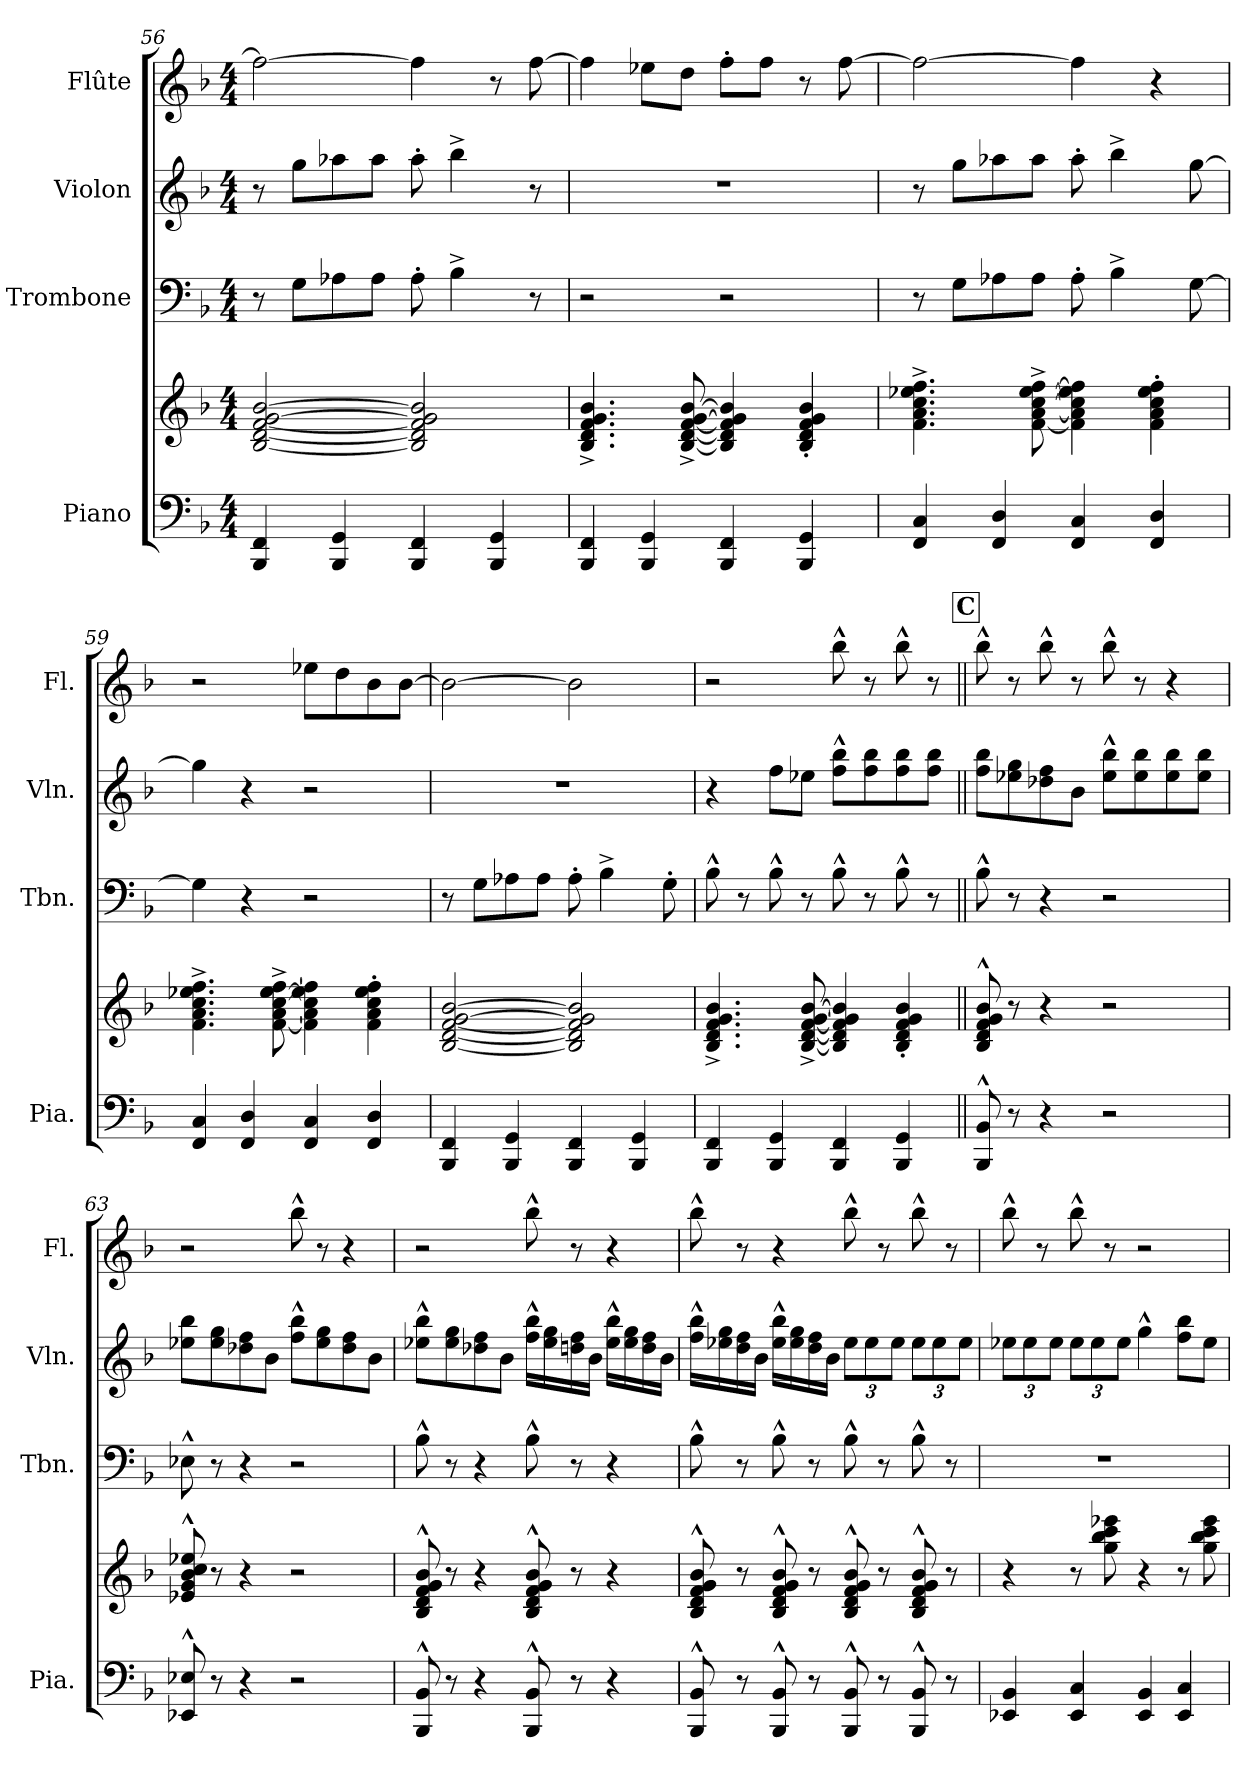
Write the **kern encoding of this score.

**kern	**kern	**kern	**kern	**kern
*part4	*part4	*part3	*part2	*part1
*staff5	*staff4	*staff3	*staff2	*staff1
*I"Piano	*	*I"Trombone	*I"Violon	*I"Flûte
*I'Pia.	*	*I'Tbn.	*I'Vln.	*I'Fl.
!!LO:PB:g=z
*clefF4	*clefG2	*clefF4	*clefG2	*clefG2
*k[b-]	*k[b-]	*k[b-]	*k[b-]	*k[b-]
*M4/4	*M4/4	*M4/4	*M4/4	*M4/4
=56	=56	=56	=56	=56
4BBB-/ 4FF/	[2B-/ [2d/ [2f/ [2g/ [2b-/	8r	8r	2ff\_
.	.	8G\L	8gg\L	.
4BBB-/ 4GG/	.	8A-X\	8aa-X\	.
.	.	8A-\J	8aa-\J	.
4BBB-/ 4FF/	2B-/] 2d/] 2f/] 2g/] 2b-/]	8A-'\	8aa-'\	4ff\]
.	.	4B-^\	4bb-^\	.
4BBB-/ 4GG/	.	.	.	8r
.	.	8r	8r	[8ff\
=57	=57	=57	=57	=57
4BBB-/ 4FF/	4.B-/^ 4.d/^ 4.f/^ 4.g/^ 4.b-/^	2r	1r	4ff\]
4BBB-/ 4GG/	.	.	.	8ee-X\L
.	[8B-/^ [8d/^ [8f/^ [8g/^ [8b-/^	.	.	8dd\J
4BBB-/ 4FF/	4B-/] 4d/] 4f/] 4g/] 4b-/]	2r	.	8ff'\L
.	.	.	.	8ff\J
4BBB-/ 4GG/	4B-/' 4d/' 4f/' 4g/' 4b-/'	.	.	8r
.	.	.	.	[8ff\
=58	=58	=58	=58	=58
4FF/ 4C/	4.f\^ 4.a\^ 4.cc\^ 4.ee-X\^ 4.ff\^	8r	8r	2ff\_
.	.	8G\L	8gg\L	.
4FF/ 4D/	.	8A-X\	8aa-X\	.
.	[8f\^ [8a\^ [8cc\^ [8ee-\^ [8ff\^	8A-\J	8aa-\J	.
4FF/ 4C/	4f\] 4a\] 4cc\] 4ee-\] 4ff\]	8A-'\	8aa-'\	4ff\]
.	.	4B-^\	4bb-^\	.
4FF/ 4D/	4f\' 4a\' 4cc\' 4ee-\' 4ff\'	.	.	4r
.	.	[8G\	[8gg\	.
=59	=59	=59	=59	=59
4FF/ 4C/	4.f\^ 4.a\^ 4.cc\^ 4.ee-X\^ 4.ff\^	4G\]	4gg\]	2r
4FF/ 4D/	.	4r	4r	.
.	[8f\^ [8a\^ [8cc\^ [8ee-\^ [8ff\^	.	.	.
4FF/ 4C/	4f\] 4a\] 4cc\] 4ee-\] 4ff\]	2r	2r	8ee-X\L
.	.	.	.	8dd\
4FF/ 4D/	4f\' 4a\' 4cc\' 4ee-\' 4ff\'	.	.	8b-\
.	.	.	.	[8b-\J
!!LO:LB:g=z
=60	=60	=60	=60	=60
4BBB-/ 4FF/	[2B-/ [2d/ [2f/ [2g/ [2b-/	8r	1r	2b-\_
.	.	8G\L	.	.
4BBB-/ 4GG/	.	8A-X\	.	.
.	.	8A-\J	.	.
4BBB-/ 4FF/	2B-/] 2d/] 2f/] 2g/] 2b-/]	8A-'\	.	2b-\]
.	.	4B-^\	.	.
4BBB-/ 4GG/	.	.	.	.
.	.	8G'\	.	.
=61	=61	=61	=61	=61
4BBB-/ 4FF/	4.B-/^ 4.d/^ 4.f/^ 4.g/^ 4.b-/^	8B-^^\	4r	2r
.	.	8r	.	.
4BBB-/ 4GG/	.	8B-^^\	8ff\L	.
.	[8B-/^ [8d/^ [8f/^ [8g/^ [8b-/^	8r	8ee-X\J	.
4BBB-/ 4FF/	4B-/] 4d/] 4f/] 4g/] 4b-/]	8B-^^\	8ff\^^ 8bb-\^^L	8bb-^^\
.	.	8r	8ff\ 8bb-\	8r
4BBB-/ 4GG/	4B-/' 4d/' 4f/' 4g/' 4b-/'	8B-^^\	8ff\ 8bb-\	8bb-^^\
.	.	8r	8ff\ 8bb-\J	8r
!!LO:REH:place=s1:a:B:fs=14:t=C
=62||	=62||	=62||	=62||	=62||
8BBB-/^^ 8BB-/^^	8B-/^^ 8d/^^ 8f/^^ 8g/^^ 8b-/^^	8B-^^\	8ff\ 8bb-\L	8bb-^^\
8r	8r	8r	8ee-X\ 8gg\	8r
4r	4r	4r	8dd-X\ 8ff\	8bb-^^\
.	.	.	8b-\J	8r
2r	2r	2r	8ee-\^^ 8bb-\^^L	8bb-^^\
.	.	.	8ee-\ 8bb-\	8r
.	.	.	8ee-\ 8bb-\	4r
.	.	.	8ee-\ 8bb-\J	.
=63	=63	=63	=63	=63
8EE-X/^^ 8E-X/^^	8e-X/^^ 8g/^^ 8b-/^^ 8cc/^^ 8ee-X/^^	8E-X^^\	8ee-X\ 8bb-\L	2r
8r	8r	8r	8ee-\ 8gg\	.
4r	4r	4r	8dd-X\ 8ff\	.
.	.	.	8b-\J	.
2r	2r	2r	8ff\^^ 8bb-\^^L	8bb-^^\
.	.	.	8ee-\ 8gg\	8r
.	.	.	8dd-\ 8ff\	4r
.	.	.	8b-\J	.
!!LO:PB:g=z
=64	=64	=64	=64	=64
8BBB-/^^ 8BB-/^^	8B-/^^ 8d/^^ 8f/^^ 8g/^^ 8b-/^^	8B-^^\	8ee-X\^^ 8bb-\^^L	2r
8r	8r	8r	8ee-\ 8gg\	.
4r	4r	4r	8dd-X\ 8ff\	.
.	.	.	8b-\J	.
8BBB-/^^ 8BB-/^^	8B-/^^ 8d/^^ 8f/^^ 8g/^^ 8b-/^^	8B-^^\	16ff\^^ 16bb-\^^LL	8bb-^^\
.	.	.	16ee-\ 16gg\	.
8r	8r	8r	16ddn\ 16ff\	8r
.	.	.	16b-\JJ	.
4r	4r	4r	16ee-\^^ 16bb-\^^LL	4r
.	.	.	16ee-\ 16gg\	.
.	.	.	16dd\ 16ff\	.
.	.	.	16b-\JJ	.
=65	=65	=65	=65	=65
8BBB-/^^ 8BB-/^^	8B-/^^ 8d/^^ 8f/^^ 8g/^^ 8b-/^^	8B-^^\	16ff\^^ 16bb-\^^LL	8bb-^^\
.	.	.	16ee-X\ 16gg\	.
8r	8r	8r	16dd\ 16ff\	8r
.	.	.	16b-\JJ	.
8BBB-/^^ 8BB-/^^	8B-/^^ 8d/^^ 8f/^^ 8g/^^ 8b-/^^	8B-^^\	16ee-\^^ 16bb-\^^LL	4r
.	.	.	16ee-\ 16gg\	.
8r	8r	8r	16dd\ 16ff\	.
.	.	.	16b-\JJ	.
*	*	*	*Xbrackettup	*
8BBB-/^^ 8BB-/^^	8B-/^^ 8d/^^ 8f/^^ 8g/^^ 8b-/^^	8B-^^\	12ee-\L	8bb-^^\
.	.	.	12ee-\	.
8r	8r	8r	.	8r
.	.	.	12ee-\J	.
8BBB-/^^ 8BB-/^^	8B-/^^ 8d/^^ 8f/^^ 8g/^^ 8b-/^^	8B-^^\	12ee-\L	8bb-^^\
.	.	.	12ee-\	.
8r	8r	8r	.	8r
.	.	.	12ee-\J	.
=66	=66	=66	=66	=66
4EE-X/ 4BB-/	4r	1r	12ee-X\L	8bb-^^\
.	.	.	12ee-\	.
.	.	.	.	8r
.	.	.	12ee-\J	.
4EE-/ 4C/	8r	.	12ee-\L	8bb-^^\
.	.	.	12ee-\	.
.	8gg\ 8bb-\ 8ccc\ 8eee-X\	.	.	8r
.	.	.	12ee-\J	.
4EE-/ 4BB-/	4r	.	4gg^^\	2r
4EE-/ 4C/	8r	.	8ff\ 8bb-\L	.
.	8gg\ 8bb-\ 8ccc\ 8eee-\	.	8ee-\J	.
=	=	=	=	=
*-	*-	*-	*-	*-
